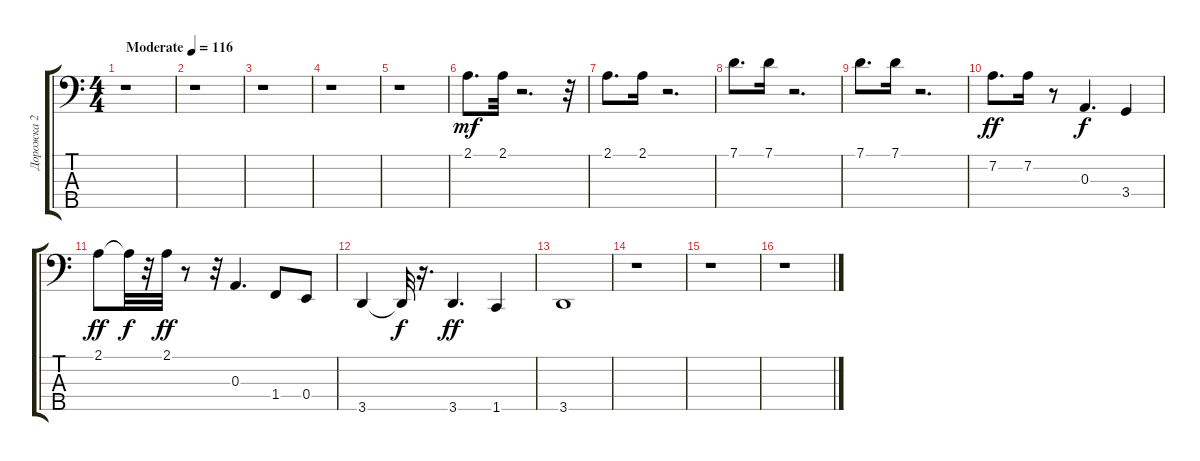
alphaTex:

\track ("Дорожка 2" "Дорожка 2") {instrument electricbassfinger}
\staff {score tabs}
\tuning (G2 D2 A1 E1 B0) {hide}
\ts (4 4)
\tempo (116 "Moderate")
\clef f4
\ks c
r.1{dy mf instrument electricbassfinger} |
r.1 |
r.1 |
r.1 |
r.1 |
2.1.8{d} 2.1.32 r.2{d} r.32 |
2.1.8{d} 2.1.16 r.2{d} |
7.1.8{d} 7.1.16 r.2{d} |
7.1.8{d} 7.1.16 r.2{d} |
7.2.8{d dy ff} 7.2.16 r.8 0.3.4{d dy f} 3.4.4 |
2.1.8{dy ff} 2.1{t}.32{dy f} r.32 2.1.32{dy ff} r.8 r.32 0.3.4{d} 1.4.8 0.4.8 |
3.5.4 3.5{t}.32{dy f} r.16{d} 3.5.4{d dy ff} 1.5.4 |
3.5.1 |
r.1 |
r.1 |
r.1
